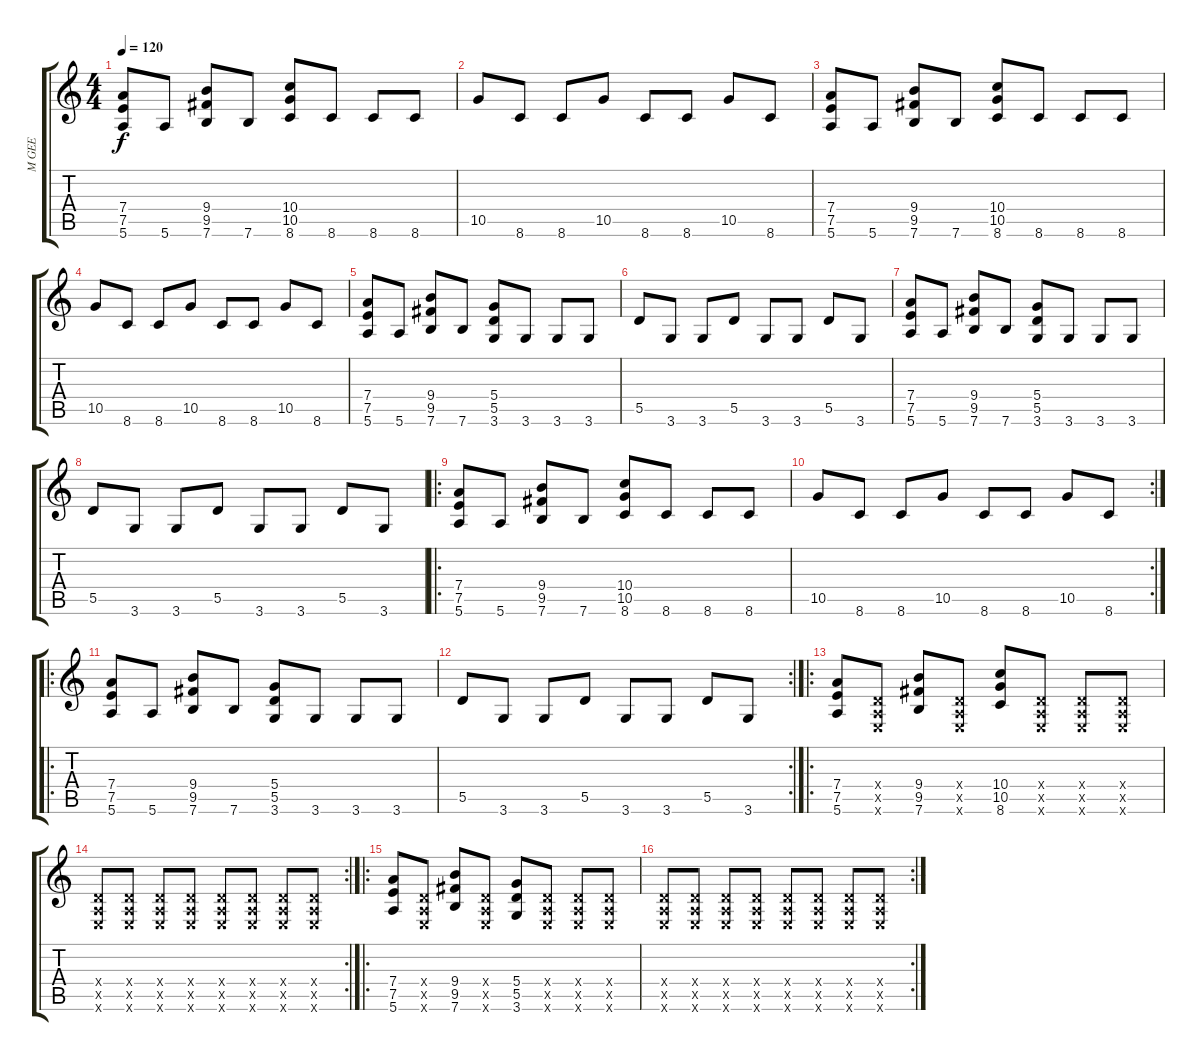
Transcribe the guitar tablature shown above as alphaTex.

\track ("M GEE" "M GEE") {instrument distortionguitar}
\staff {score tabs}
\tuning (E4 B3 G3 D3 A2 E2) {hide}
\ts (4 4)
\tempo 120
\clef g2
\ks c
(7.4 7.5 5.6).8{dy f instrument distortionguitar} 5.6.8 (9.4 9.5 7.6).8 7.6.8 (10.4 10.5 8.6).8 8.6.8 8.6.8 8.6.8 |
10.5.8 8.6.8 8.6.8 10.5.8 8.6.8 8.6.8 10.5.8 8.6.8 |
(7.4 7.5 5.6).8 5.6.8 (9.4 9.5 7.6).8 7.6.8 (10.4 10.5 8.6).8 8.6.8 8.6.8 8.6.8 |
10.5.8 8.6.8 8.6.8 10.5.8 8.6.8 8.6.8 10.5.8 8.6.8 |
(7.4 7.5 5.6).8 5.6.8 (9.4 9.5 7.6).8 7.6.8 (5.4 5.5 3.6).8 3.6.8 3.6.8 3.6.8 |
5.5.8 3.6.8 3.6.8 5.5.8 3.6.8 3.6.8 5.5.8 3.6.8 |
(7.4 7.5 5.6).8 5.6.8 (9.4 9.5 7.6).8 7.6.8 (5.4 5.5 3.6).8 3.6.8 3.6.8 3.6.8 |
5.5.8 3.6.8 3.6.8 5.5.8 3.6.8 3.6.8 5.5.8 3.6.8 |
\ro
(7.4 7.5 5.6).8 5.6.8 (9.4 9.5 7.6).8 7.6.8 (10.4 10.5 8.6).8 8.6.8 8.6.8 8.6.8 |
\rc 2
10.5.8 8.6.8 8.6.8 10.5.8 8.6.8 8.6.8 10.5.8 8.6.8 |
\ro
(7.4 7.5 5.6).8 5.6.8 (9.4 9.5 7.6).8 7.6.8 (5.4 5.5 3.6).8 3.6.8 3.6.8 3.6.8 |
\rc 2
5.5.8 3.6.8 3.6.8 5.5.8 3.6.8 3.6.8 5.5.8 3.6.8 |
\ro
(7.4 7.5 5.6).8 (0.4{x} 0.5{x} 0.6{x}).8 (9.4 9.5 7.6).8 (0.4{x} 0.5{x} 0.6{x}).8 (10.4 10.5 8.6).8 (0.4{x} 0.5{x} 0.6{x}).8 (0.4{x} 0.5{x} 0.6{x}).8 (0.4{x} 0.5{x} 0.6{x}).8 |
\rc 2
(0.4{x} 0.5{x} 0.6{x}).8 (0.4{x} 0.5{x} 0.6{x}).8 (0.4{x} 0.5{x} 0.6{x}).8 (0.4{x} 0.5{x} 0.6{x}).8 (0.4{x} 0.5{x} 0.6{x}).8 (0.4{x} 0.5{x} 0.6{x}).8 (0.4{x} 0.5{x} 0.6{x}).8 (0.4{x} 0.5{x} 0.6{x}).8 |
\ro
(7.4 7.5 5.6).8 (0.4{x} 0.5{x} 0.6{x}).8 (9.4 9.5 7.6).8 (0.4{x} 0.5{x} 0.6{x}).8 (5.4 5.5 3.6).8 (0.4{x} 0.5{x} 0.6{x}).8 (0.4{x} 0.5{x} 0.6{x}).8 (0.4{x} 0.5{x} 0.6{x}).8 |
\rc 2
(0.4{x} 0.5{x} 0.6{x}).8 (0.4{x} 0.5{x} 0.6{x}).8 (0.4{x} 0.5{x} 0.6{x}).8 (0.4{x} 0.5{x} 0.6{x}).8 (0.4{x} 0.5{x} 0.6{x}).8 (0.4{x} 0.5{x} 0.6{x}).8 (0.4{x} 0.5{x} 0.6{x}).8 (0.4{x} 0.5{x} 0.6{x}).8
